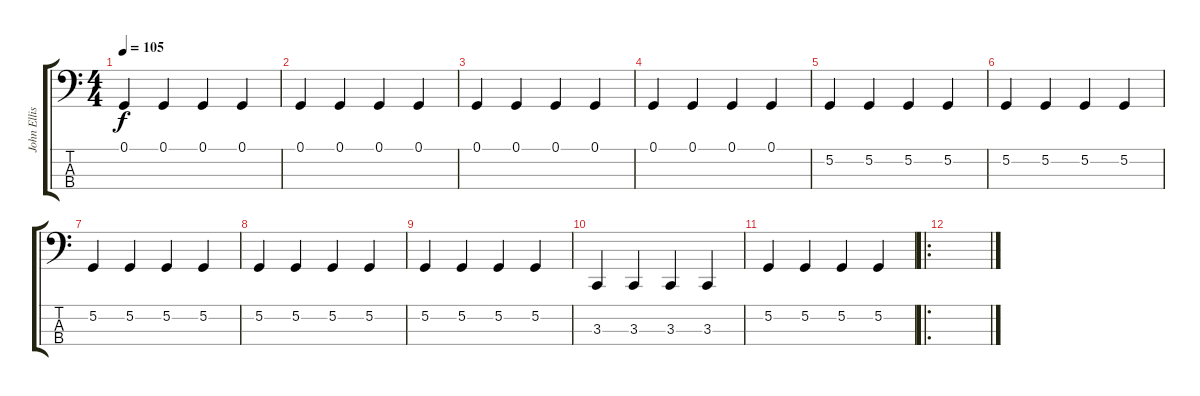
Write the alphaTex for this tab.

\track ("John Ellis -keys" "John Ellis") {instrument brightacousticpiano}
\staff {score tabs}
\tuning (G2 D2 A1 E1) {hide}
\ts (4 4)
\tempo 105
\clef f4
\ks c
0.1.4{dy f instrument brightacousticpiano} 0.1.4 0.1.4 0.1.4 |
0.1.4 0.1.4 0.1.4 0.1.4 |
0.1.4 0.1.4 0.1.4 0.1.4 |
0.1.4 0.1.4 0.1.4 0.1.4 |
5.2.4 5.2.4 5.2.4 5.2.4 |
5.2.4 5.2.4 5.2.4 5.2.4 |
5.2.4 5.2.4 5.2.4 5.2.4 |
5.2.4 5.2.4 5.2.4 5.2.4 |
5.2.4 5.2.4 5.2.4 5.2.4 |
3.3.4 3.3.4 3.3.4 3.3.4 |
5.2.4 5.2.4 5.2.4 5.2.4 |
\ro
